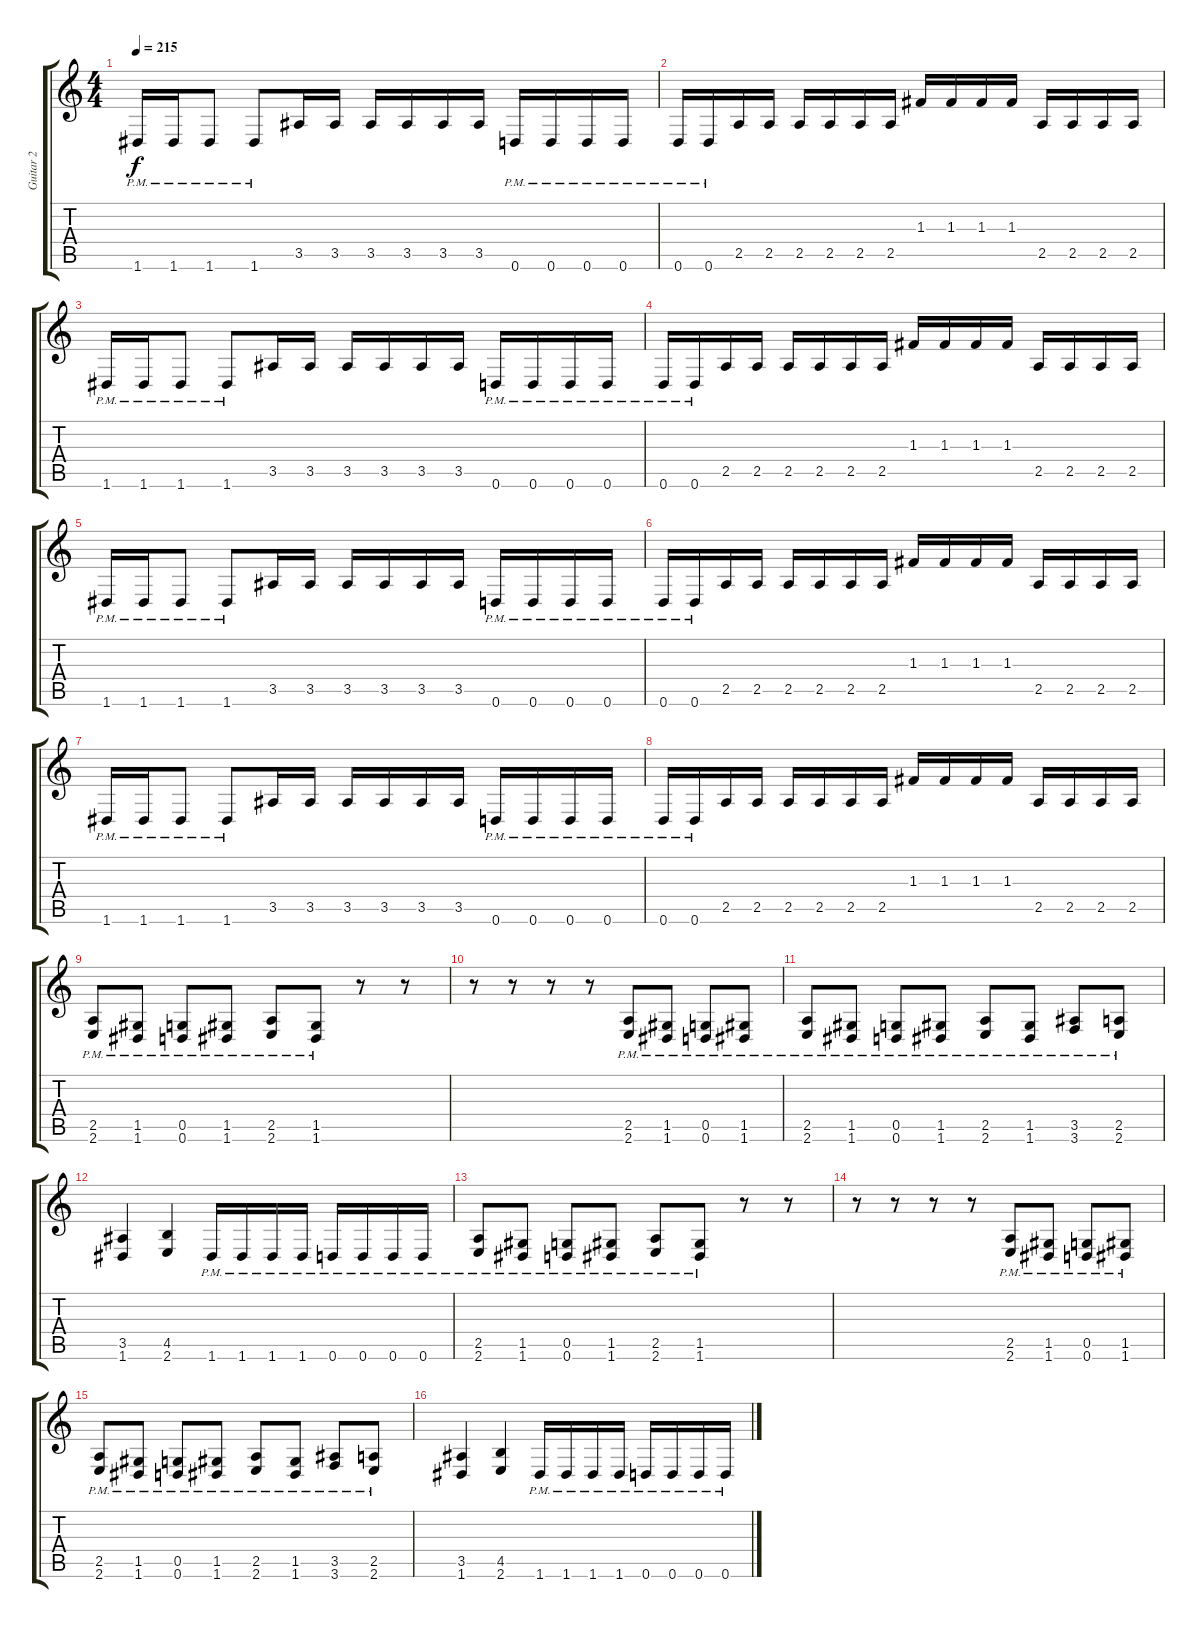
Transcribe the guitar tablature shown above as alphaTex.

\track ("Guitar 2" "Guitar 2") {instrument distortionguitar}
\staff {score tabs}
\tuning (D4 A3 F3 C3 G2 D2) {hide}
\ts (4 4)
\tempo 215
\clef g2
\ks c
1.6{pm}.16{dy f} 1.6{pm}.16 1.6{pm}.8 1.6{pm}.8 3.5.16 3.5.16 3.5.16 3.5.16 3.5.16 3.5.16 0.6{pm}.16 0.6{pm}.16 0.6{pm}.16 0.6{pm}.16 |
0.6{pm}.16 0.6{pm}.16 2.5.16 2.5.16 2.5.16 2.5.16 2.5.16 2.5.16 1.3.16 1.3.16 1.3.16 1.3.16 2.5.16 2.5.16 2.5.16 2.5.16 |
1.6{pm}.16 1.6{pm}.16 1.6{pm}.8 1.6{pm}.8 3.5.16 3.5.16 3.5.16 3.5.16 3.5.16 3.5.16 0.6{pm}.16 0.6{pm}.16 0.6{pm}.16 0.6{pm}.16 |
0.6{pm}.16 0.6{pm}.16 2.5.16 2.5.16 2.5.16 2.5.16 2.5.16 2.5.16 1.3.16 1.3.16 1.3.16 1.3.16 2.5.16 2.5.16 2.5.16 2.5.16 |
1.6{pm}.16 1.6{pm}.16 1.6{pm}.8 1.6{pm}.8 3.5.16 3.5.16 3.5.16 3.5.16 3.5.16 3.5.16 0.6{pm}.16 0.6{pm}.16 0.6{pm}.16 0.6{pm}.16 |
0.6{pm}.16 0.6{pm}.16 2.5.16 2.5.16 2.5.16 2.5.16 2.5.16 2.5.16 1.3.16 1.3.16 1.3.16 1.3.16 2.5.16 2.5.16 2.5.16 2.5.16 |
1.6{pm}.16 1.6{pm}.16 1.6{pm}.8 1.6{pm}.8 3.5.16 3.5.16 3.5.16 3.5.16 3.5.16 3.5.16 0.6{pm}.16 0.6{pm}.16 0.6{pm}.16 0.6{pm}.16 |
0.6{pm}.16 0.6{pm}.16 2.5.16 2.5.16 2.5.16 2.5.16 2.5.16 2.5.16 1.3.16 1.3.16 1.3.16 1.3.16 2.5.16 2.5.16 2.5.16 2.5.16 |
(2.5{pm} 2.6{pm}).8 (1.5{pm} 1.6{pm}).8 (0.5{pm} 0.6{pm}).8 (1.5{pm} 1.6{pm}).8 (2.5{pm} 2.6{pm}).8 (1.5{pm} 1.6{pm}).8 r.8 r.8 |
r.8 r.8 r.8 r.8 (2.5{pm} 2.6{pm}).8 (1.5{pm} 1.6{pm}).8 (0.5{pm} 0.6{pm}).8 (1.5{pm} 1.6{pm}).8 |
(2.5{pm} 2.6{pm}).8 (1.5{pm} 1.6{pm}).8 (0.5{pm} 0.6{pm}).8 (1.5{pm} 1.6{pm}).8 (2.5{pm} 2.6{pm}).8 (1.5{pm} 1.6{pm}).8 (3.5{pm} 3.6{pm}).8 (2.5{pm} 2.6{pm}).8 |
(3.5 1.6).4 (4.5 2.6).4 1.6{pm}.16 1.6{pm}.16 1.6{pm}.16 1.6{pm}.16 0.6{pm}.16 0.6{pm}.16 0.6{pm}.16 0.6{pm}.16 |
(2.5{pm} 2.6{pm}).8 (1.5{pm} 1.6{pm}).8 (0.5{pm} 0.6{pm}).8 (1.5{pm} 1.6{pm}).8 (2.5{pm} 2.6{pm}).8 (1.5{pm} 1.6{pm}).8 r.8 r.8 |
r.8 r.8 r.8 r.8 (2.5{pm} 2.6{pm}).8 (1.5{pm} 1.6{pm}).8 (0.5{pm} 0.6{pm}).8 (1.5{pm} 1.6{pm}).8 |
(2.5{pm} 2.6{pm}).8 (1.5{pm} 1.6{pm}).8 (0.5{pm} 0.6{pm}).8 (1.5{pm} 1.6{pm}).8 (2.5{pm} 2.6{pm}).8 (1.5{pm} 1.6{pm}).8 (3.5{pm} 3.6{pm}).8 (2.5{pm} 2.6{pm}).8 |
(3.5 1.6).4 (4.5 2.6).4 1.6{pm}.16 1.6{pm}.16 1.6{pm}.16 1.6{pm}.16 0.6{pm}.16 0.6{pm}.16 0.6{pm}.16 0.6{pm}.16
